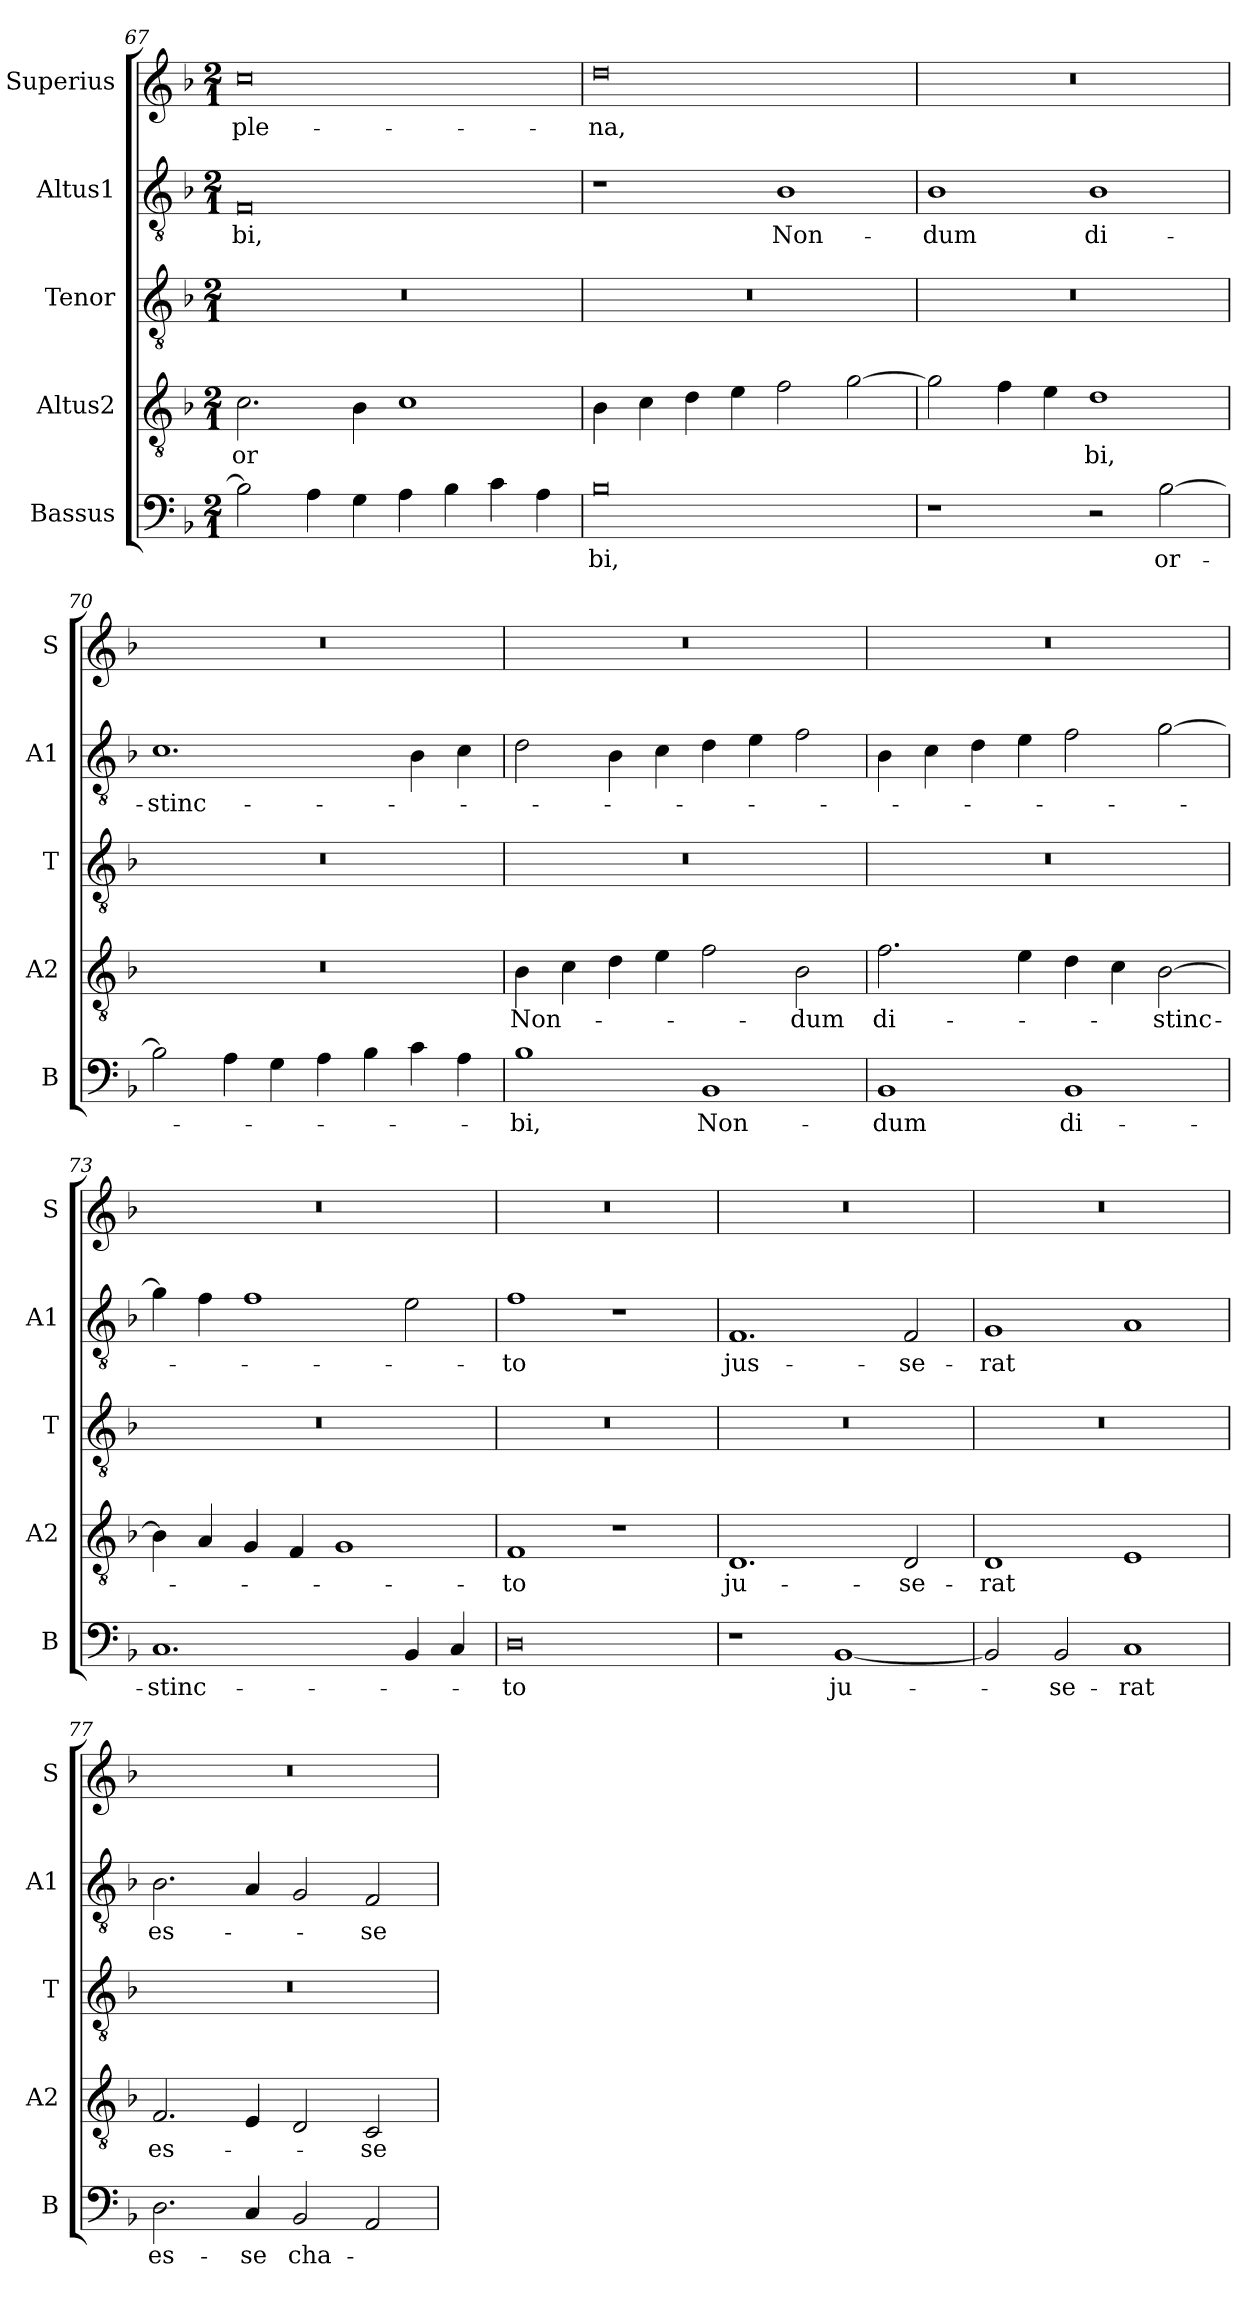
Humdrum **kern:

**kern	**text	**kern	**text	**kern	**kern	**text	**kern	**text
*part5	*part5	*part4	*part4	*part3	*part2	*part2	*part1	*part1
*staff5	*staff5	*staff4	*staff4	*staff3	*staff2	*staff2	*staff1	*staff1
*I"Bassus	*	*I"Altus2	*	*I"Tenor	*I"Altus1	*	*I"Superius	*
*I'B	*	*I'A2	*	*I'T	*I'A1	*	*I'S	*
*clefF4	*	*clefGv2	*	*clefGv2	*clefGv2	*	*clefG2	*
*k[b-]	*	*k[b-]	*	*k[b-]	*k[b-]	*	*k[b-]	*
*M2/1	*	*M2/1	*	*M2/1	*M2/1	*	*M2/1	*
=67	=67	=67	=67	=67	=67	=67	=67	=67
2B-\]	.	2.c\	or	0r	0F	-bi,	0cc	ple-
4A\	.	.	.	.	.	.	.	.
4G\	.	4B-\	.	.	.	.	.	.
4A\	.	1c	.	.	.	.	.	.
4B-\	.	.	.	.	.	.	.	.
4c\	.	.	.	.	.	.	.	.
4A\	.	.	.	.	.	.	.	.
=68	=68	=68	=68	=68	=68	=68	=68	=68
0B-	-bi,	4B-\	.	0r	1r	.	0dd	-na,
.	.	4c\	.	.	.	.	.	.
.	.	4d\	.	.	.	.	.	.
.	.	4e\	.	.	.	.	.	.
.	.	2f\	.	.	1B-	Non-	.	.
.	.	[2g\	.	.	.	.	.	.
=69	=69	=69	=69	=69	=69	=69	=69	=69
1r	.	2g\]	.	0r	1B-	-dum	0r	.
.	.	4f\	.	.	.	.	.	.
.	.	4e\	.	.	.	.	.	.
2r	.	1d	bi,	.	1B-	di-	.	.
[2B-\	or-	.	.	.	.	.	.	.
=70	=70	=70	=70	=70	=70	=70	=70	=70
2B-\]	.	0r	.	0r	1.c	-stinc-	0r	.
4A\	.	.	.	.	.	.	.	.
4G\	.	.	.	.	.	.	.	.
4A\	.	.	.	.	.	.	.	.
4B-\	.	.	.	.	.	.	.	.
4c\	.	.	.	.	4B-\	.	.	.
4A\	.	.	.	.	4c\	.	.	.
=71	=71	=71	=71	=71	=71	=71	=71	=71
1B-	-bi,	4B-\	Non-	0r	2d\	.	0r	.
.	.	4c\	.	.	.	.	.	.
.	.	4d\	.	.	4B-\	.	.	.
.	.	4e\	.	.	4c\	.	.	.
1BB-	Non-	2f\	.	.	4d\	.	.	.
.	.	.	.	.	4e\	.	.	.
.	.	2B-\	-dum	.	2f\	.	.	.
=72	=72	=72	=72	=72	=72	=72	=72	=72
1BB-	-dum	2.f\	di-	0r	4B-\	.	0r	.
.	.	.	.	.	4c\	.	.	.
.	.	.	.	.	4d\	.	.	.
.	.	4e\	.	.	4e\	.	.	.
1BB-	di-	4d\	.	.	2f\	.	.	.
.	.	4c\	.	.	.	.	.	.
.	.	[2B-\	-stinc-	.	[2g\	.	.	.
=73	=73	=73	=73	=73	=73	=73	=73	=73
1.C	-stinc-	4B-\]	.	0r	4g\]	.	0r	.
.	.	4A/	.	.	4f\	.	.	.
.	.	4G/	.	.	1f	.	.	.
.	.	4F/	.	.	.	.	.	.
.	.	1G	.	.	.	.	.	.
4BB-/	.	.	.	.	2e\	.	.	.
4C/	.	.	.	.	.	.	.	.
=74	=74	=74	=74	=74	=74	=74	=74	=74
0D	-to	1F	-to	0r	1f	-to	0r	.
.	.	1r	.	.	1r	.	.	.
=75	=75	=75	=75	=75	=75	=75	=75	=75
1r	.	1.D	ju-	0r	1.F	jus-	0r	.
[1BB-	ju-	.	.	.	.	.	.	.
.	.	2D/	-se-	.	2F/	-se-	.	.
=76	=76	=76	=76	=76	=76	=76	=76	=76
2BB-/]	.	1D	-rat	0r	1G	-rat	0r	.
2BB-/	-se-	.	.	.	.	.	.	.
1C	-rat	1E	.	.	1A	.	.	.
=77	=77	=77	=77	=77	=77	=77	=77	=77
2.D\	es-	2.F/	es-	0r	2.B-\	es-	0r	.
4C/	-se	4E/	.	.	4A/	.	.	.
2BB-/	cha-	2D/	.	.	2G/	.	.	.
2AA/	.	2C/	-se	.	2F/	-se	.	.
=	=	=	=	=	=	=	=	=
*-	*-	*-	*-	*-	*-	*-	*-	*-
